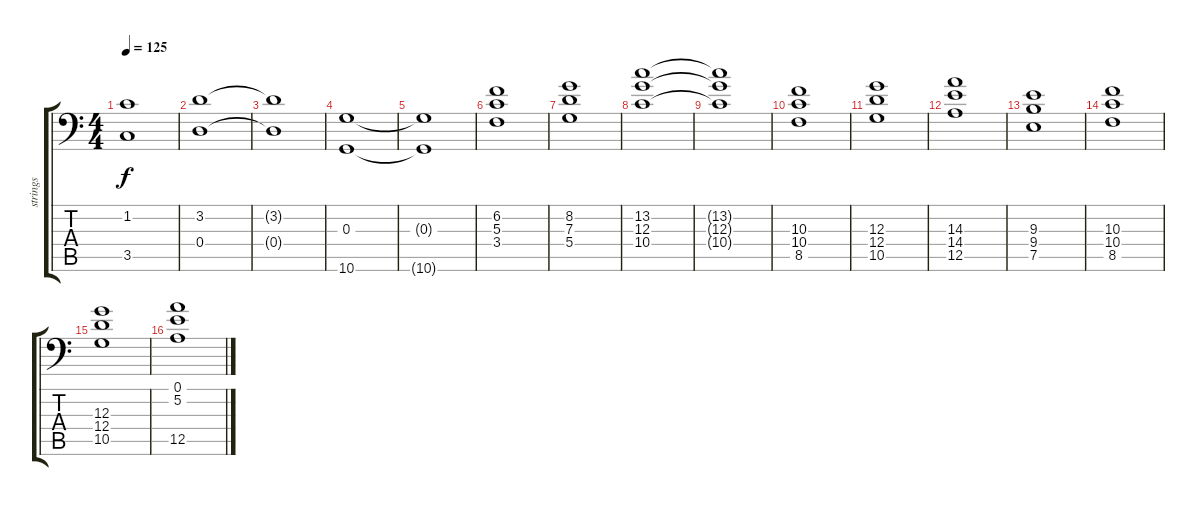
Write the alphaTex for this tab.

\track ("strings" "strings") {instrument stringensemble1}
\staff {score tabs}
\tuning (A4 B3 G3 D3 A2 A1) {hide}
\ts (4 4)
\tempo 125
\clef f4
\ks c
(1.2 3.5).1{dy f} |
(3.2 0.4).1 |
(3.2{t} 0.4{t}).1 |
(0.3 10.6).1 |
(0.3{t} 10.6{t}).1 |
(6.2 5.3 3.4).1 |
(8.2 7.3 5.4).1 |
(13.2 12.3 10.4).1 |
(13.2{t} 12.3{t} 10.4{t}).1 |
(10.3 10.4 8.5).1 |
(12.3 12.4 10.5).1 |
(14.3 14.4 12.5).1 |
(9.3 9.4 7.5).1 |
(10.3 10.4 8.5).1 |
(12.3 12.4 10.5).1 |
(0.1 5.2 12.5).1
